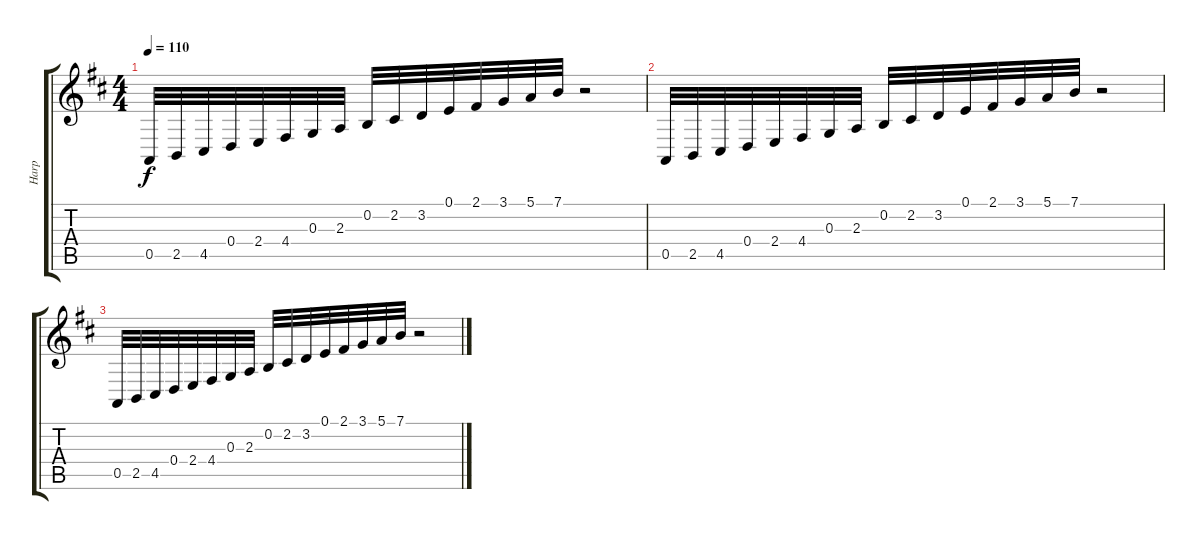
\track ("Harp" "Harp") {instrument orchestralharp}
\staff {score tabs}
\tuning (E4 B3 G3 D3 A2 E2) {hide}
\ts (4 4)
\tempo 110
\clef g2
\ks d
0.5.32{dy f} 2.5.32 4.5.32 0.4.32 2.4.32 4.4.32 0.3.32 2.3.32 0.2.32 2.2.32 3.2.32 0.1.32 2.1.32 3.1.32 5.1.32 7.1.32 r.2 |
0.5.32 2.5.32 4.5.32 0.4.32 2.4.32 4.4.32 0.3.32 2.3.32 0.2.32 2.2.32 3.2.32 0.1.32 2.1.32 3.1.32 5.1.32 7.1.32 r.2 |
0.5.32 2.5.32 4.5.32 0.4.32 2.4.32 4.4.32 0.3.32 2.3.32 0.2.32 2.2.32 3.2.32 0.1.32 2.1.32 3.1.32 5.1.32 7.1.32 r.2
